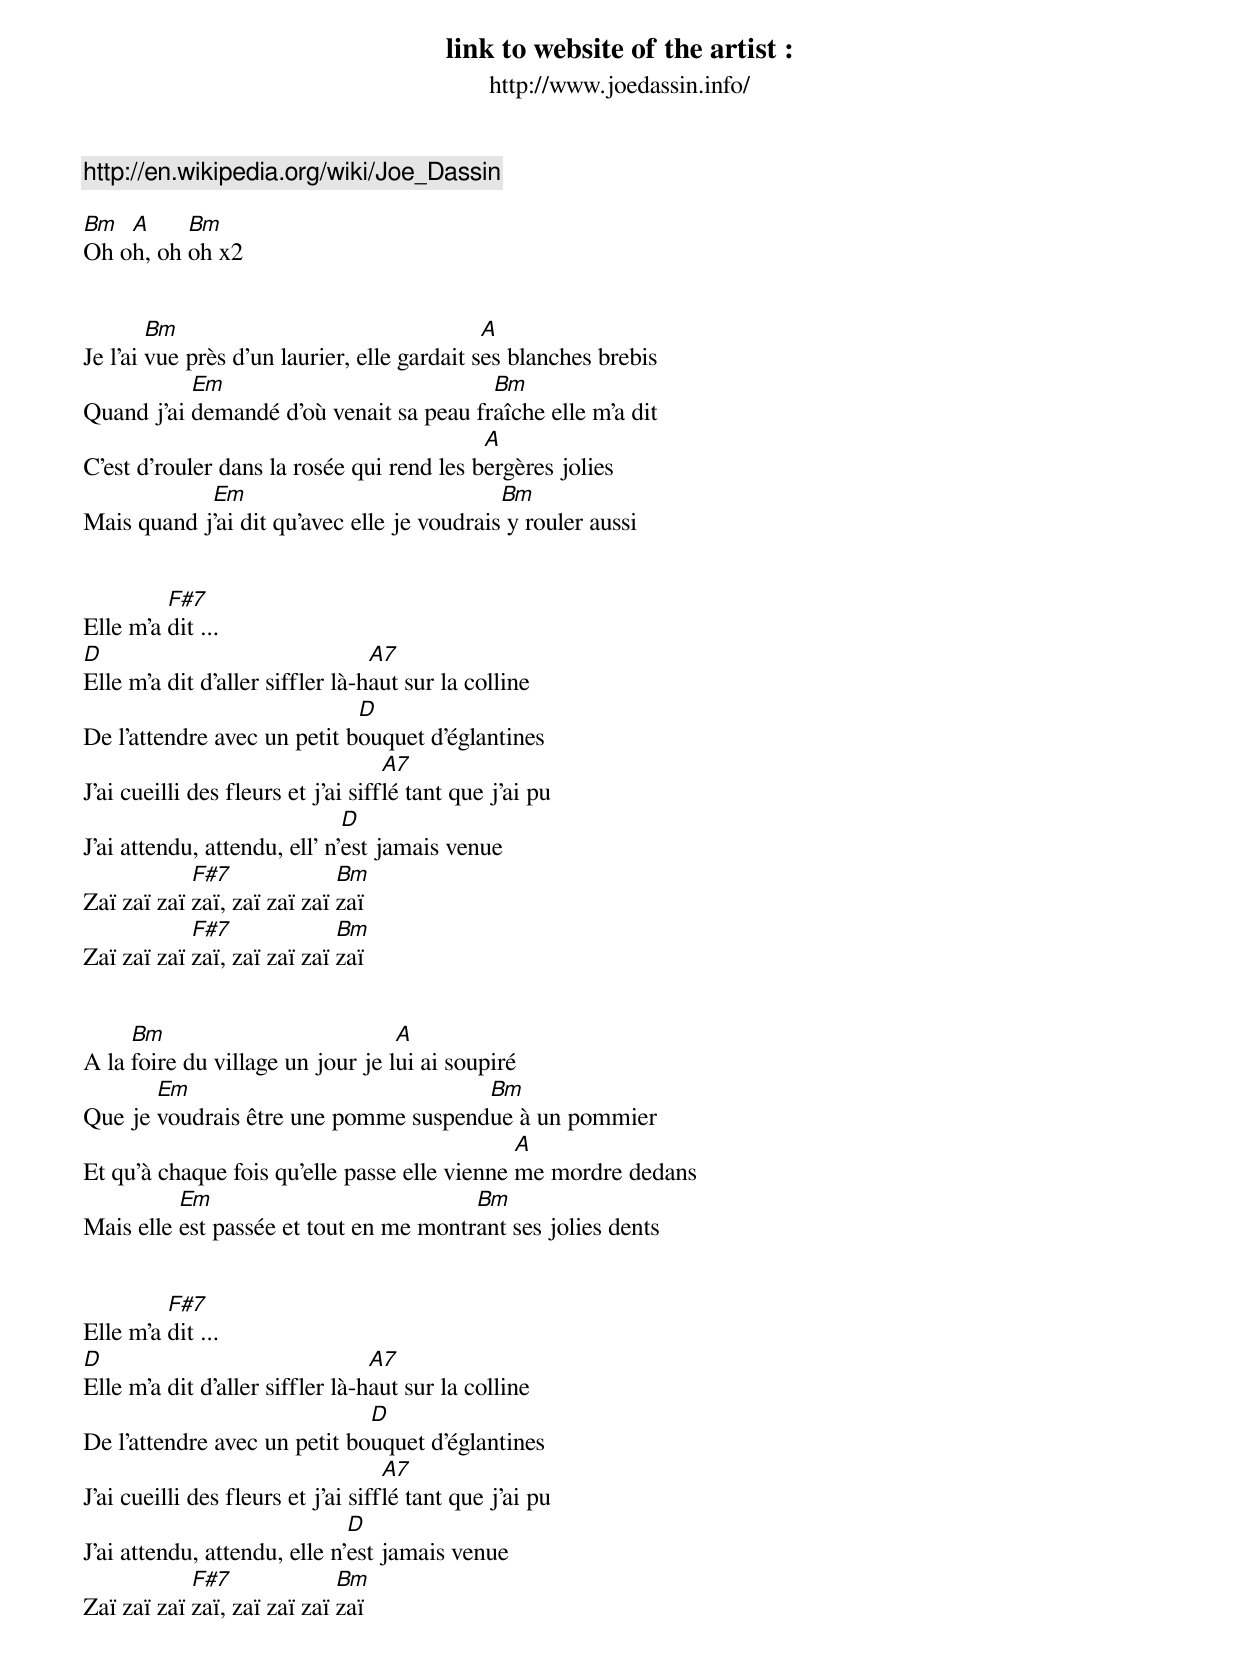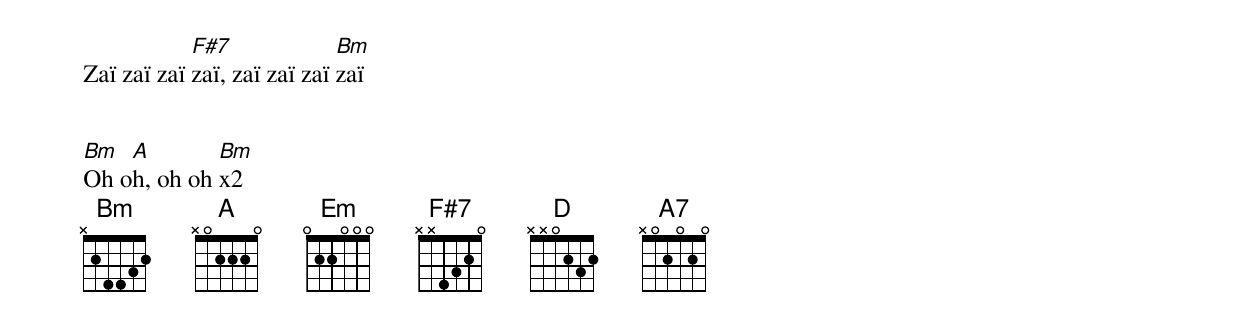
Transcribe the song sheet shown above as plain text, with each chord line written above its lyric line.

link to website of the artist :
http://www.joedassin.info/
http://en.wikipedia.org/wiki/Joe_Dassin

Bm  A     Bm
Oh oh, oh oh x2


        Bm                                   A
Je l'ai vue près d'un laurier, elle gardait ses blanches brebis
           Em                            Bm
Quand j'ai demandé d'où venait sa peau fraîche elle m'a dit
                                           A
C'est d'rouler dans la rosée qui rend les bergères jolies
            Em                              Bm
Mais quand j'ai dit qu'avec elle je voudrais y rouler aussi


         F#7
Elle m'a dit ...
D                                A7
Elle m'a dit d'aller siffler là-haut sur la colline
                             D
De l'attendre avec un petit bouquet d'églantines
                                    A7
J'ai cueilli des fleurs et j'ai sifflé tant que j'ai pu
                              D
J'ai attendu, attendu, ell' n'est jamais venue
            F#7              Bm
Zaï zaï zaï zaï, zaï zaï zaï zaï
            F#7              Bm
Zaï zaï zaï zaï, zaï zaï zaï zaï


     Bm                           A
A la foire du village un jour je lui ai soupiré
       Em                             Bm
Que je voudrais être une pomme suspendue à un pommier
                                              A
Et qu'à chaque fois qu'elle passe elle vienne me mordre dedans
          Em                            Bm
Mais elle est passée et tout en me montrant ses jolies dents


         F#7
Elle m'a dit ...
D                                A7
Elle m'a dit d'aller siffler là-haut sur la colline
                              D
De l'attendre avec un petit bouquet d'églantines
                                    A7
J'ai cueilli des fleurs et j'ai sifflé tant que j'ai pu
                              D
J'ai attendu, attendu, elle n'est jamais venue
            F#7              Bm
Zaï zaï zaï zaï, zaï zaï zaï zaï
            F#7              Bm
Zaï zaï zaï zaï, zaï zaï zaï zaï


Bm  A        Bm
Oh oh, oh oh x2
